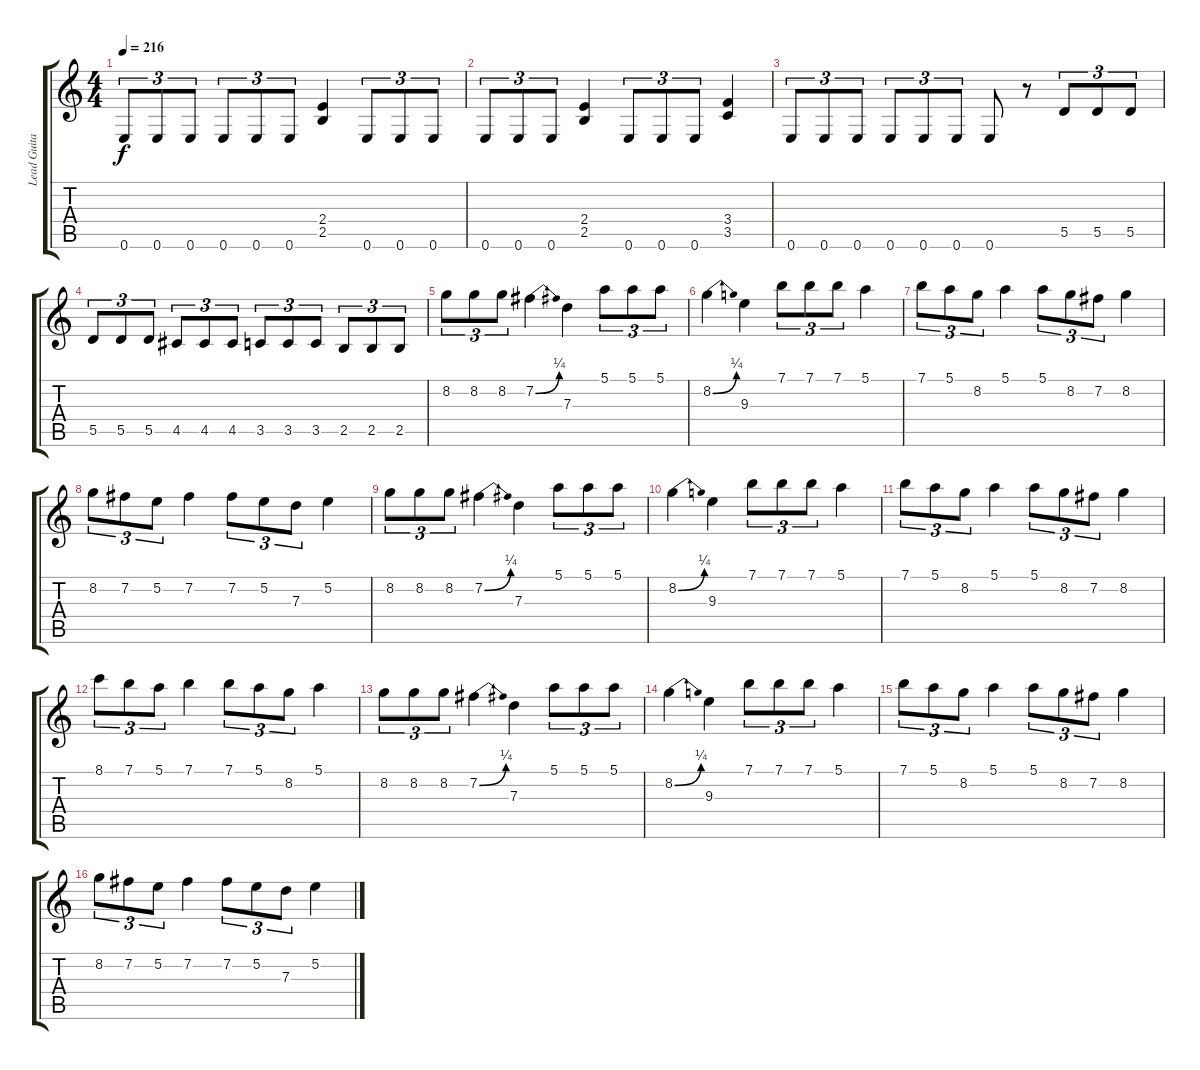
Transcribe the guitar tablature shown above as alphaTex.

\track ("Lead Guitar" "Lead Guita") {instrument distortionguitar}
\staff {score tabs}
\tuning (E4 B3 G3 D3 A2 E2) {hide}
\ts (4 4)
\tempo 216
\clef g2
\ks c
0.6.8{tu (3 2) dy f} 0.6.8{tu (3 2)} 0.6.8{tu (3 2)} 0.6.8{tu (3 2)} 0.6.8{tu (3 2)} 0.6.8{tu (3 2)} (2.4 2.5).4 0.6.8{tu (3 2)} 0.6.8{tu (3 2)} 0.6.8{tu (3 2)} |
0.6.8{tu (3 2)} 0.6.8{tu (3 2)} 0.6.8{tu (3 2)} (2.4 2.5).4 0.6.8{tu (3 2)} 0.6.8{tu (3 2)} 0.6.8{tu (3 2)} (3.4 3.5).4 |
0.6.8{tu (3 2)} 0.6.8{tu (3 2)} 0.6.8{tu (3 2)} 0.6.8{tu (3 2)} 0.6.8{tu (3 2)} 0.6.8{tu (3 2)} 0.6.8 r.8 5.5.8{tu (3 2)} 5.5.8{tu (3 2)} 5.5.8{tu (3 2)} |
5.5.8{tu (3 2)} 5.5.8{tu (3 2)} 5.5.8{tu (3 2)} 4.5.8{tu (3 2)} 4.5.8{tu (3 2)} 4.5.8{tu (3 2)} 3.5.8{tu (3 2)} 3.5.8{tu (3 2)} 3.5.8{tu (3 2)} 2.5.8{tu (3 2)} 2.5.8{tu (3 2)} 2.5.8{tu (3 2)} |
8.2.8{tu (3 2)} 8.2.8{tu (3 2)} 8.2.8{tu (3 2)} 7.2{be (bend 0 0 60 1)}.4 7.3.4 5.1.8{tu (3 2)} 5.1.8{tu (3 2)} 5.1.8{tu (3 2)} |
8.2{be (bend 0 0 60 1)}.4 9.3.4 7.1.8{tu (3 2)} 7.1.8{tu (3 2)} 7.1.8{tu (3 2)} 5.1.4 |
7.1.8{tu (3 2)} 5.1.8{tu (3 2)} 8.2.8{tu (3 2)} 5.1.4 5.1.8{tu (3 2)} 8.2.8{tu (3 2)} 7.2.8{tu (3 2)} 8.2.4 |
8.2.8{tu (3 2)} 7.2.8{tu (3 2)} 5.2.8{tu (3 2)} 7.2.4 7.2.8{tu (3 2)} 5.2.8{tu (3 2)} 7.3.8{tu (3 2)} 5.2.4 |
8.2.8{tu (3 2)} 8.2.8{tu (3 2)} 8.2.8{tu (3 2)} 7.2{be (bend 0 0 60 1)}.4 7.3.4 5.1.8{tu (3 2)} 5.1.8{tu (3 2)} 5.1.8{tu (3 2)} |
8.2{be (bend 0 0 60 1)}.4 9.3.4 7.1.8{tu (3 2)} 7.1.8{tu (3 2)} 7.1.8{tu (3 2)} 5.1.4 |
7.1.8{tu (3 2)} 5.1.8{tu (3 2)} 8.2.8{tu (3 2)} 5.1.4 5.1.8{tu (3 2)} 8.2.8{tu (3 2)} 7.2.8{tu (3 2)} 8.2.4 |
8.1.8{tu (3 2)} 7.1.8{tu (3 2)} 5.1.8{tu (3 2)} 7.1.4 7.1.8{tu (3 2)} 5.1.8{tu (3 2)} 8.2.8{tu (3 2)} 5.1.4 |
8.2.8{tu (3 2)} 8.2.8{tu (3 2)} 8.2.8{tu (3 2)} 7.2{be (bend 0 0 60 1)}.4 7.3.4 5.1.8{tu (3 2)} 5.1.8{tu (3 2)} 5.1.8{tu (3 2)} |
8.2{be (bend 0 0 60 1)}.4 9.3.4 7.1.8{tu (3 2)} 7.1.8{tu (3 2)} 7.1.8{tu (3 2)} 5.1.4 |
7.1.8{tu (3 2)} 5.1.8{tu (3 2)} 8.2.8{tu (3 2)} 5.1.4 5.1.8{tu (3 2)} 8.2.8{tu (3 2)} 7.2.8{tu (3 2)} 8.2.4 |
8.2.8{tu (3 2)} 7.2.8{tu (3 2)} 5.2.8{tu (3 2)} 7.2.4 7.2.8{tu (3 2)} 5.2.8{tu (3 2)} 7.3.8{tu (3 2)} 5.2.4
